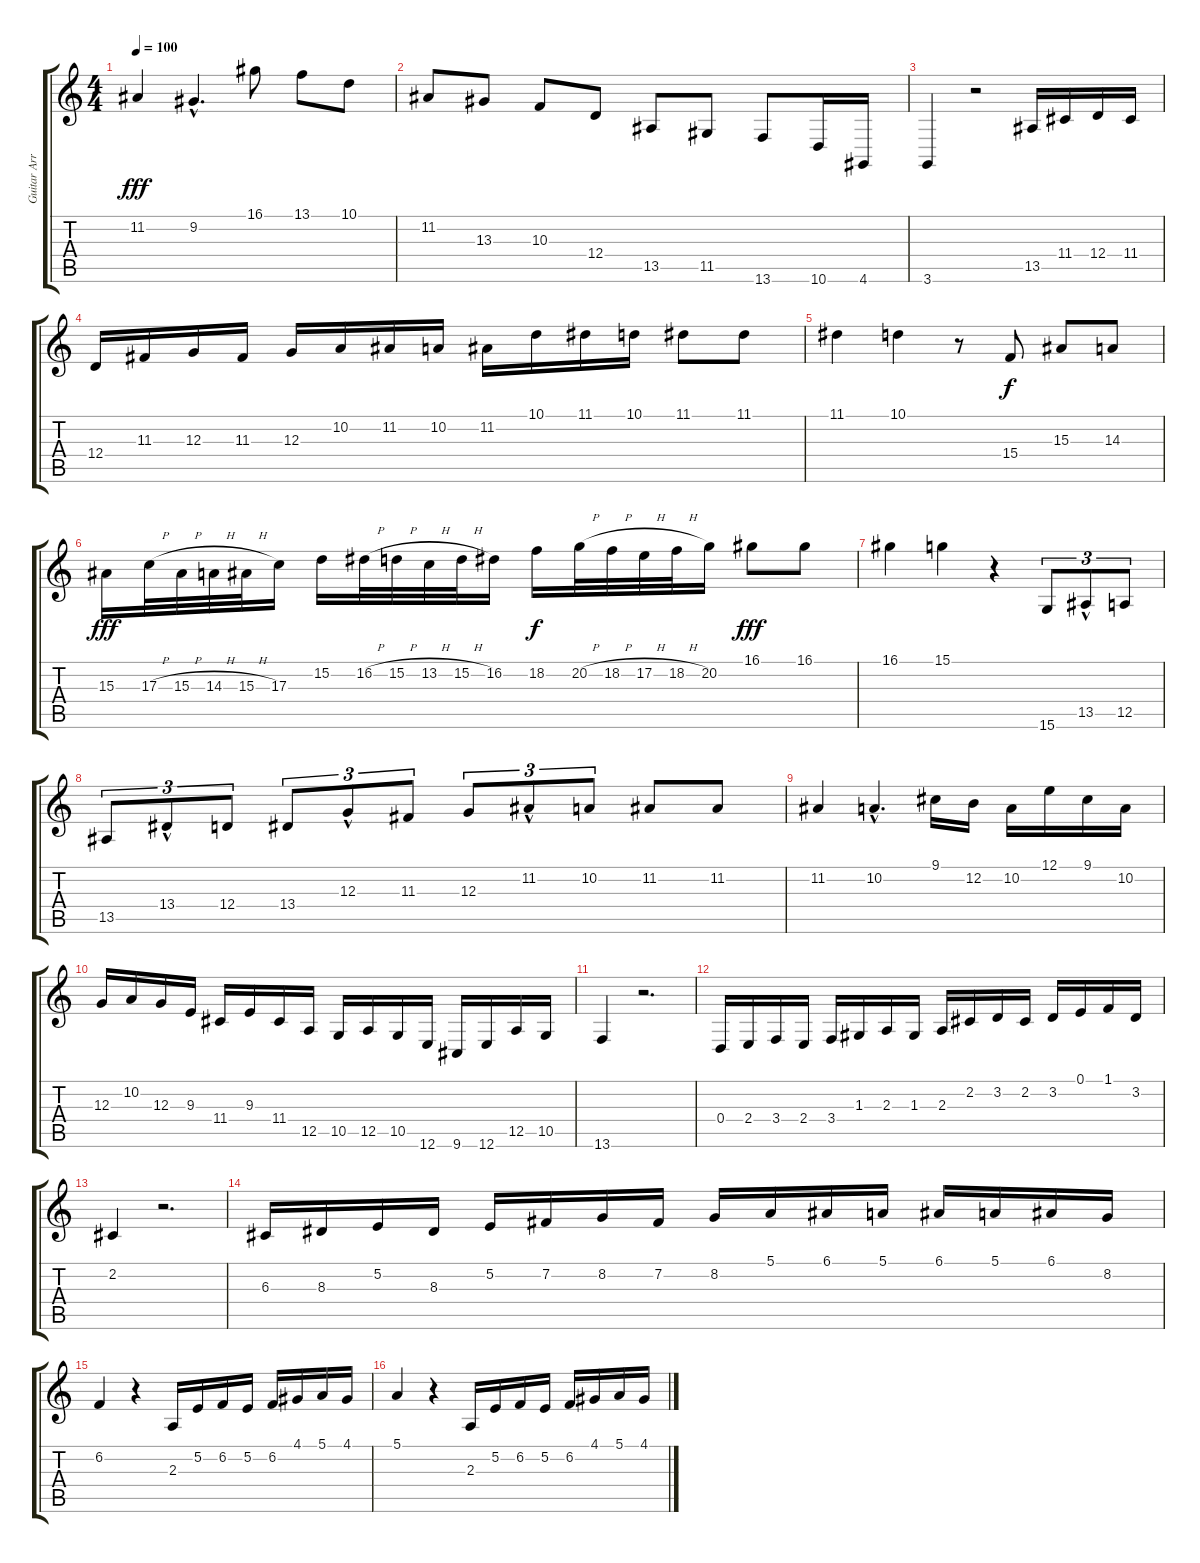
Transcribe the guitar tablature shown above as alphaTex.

\track ("Guitar Arrangement" "Guitar Arr") {instrument violin}
\staff {score tabs}
\tuning (E4 B3 G3 D3 A2 E2) {hide}
\ts (4 4)
\tempo 100
\clef g2
\ks c
11.2.4{dy fff} 9.2{hac}.4{d} 16.1.8 13.1.8 10.1.8 |
11.2.8 13.3.8 10.3.8 12.4.8 13.5.8 11.5.8 13.6.8 10.6.16 4.6.16 |
3.6.4 r.2 13.5.16 11.4.16 12.4.16 11.4.16 |
12.4.16 11.3.16 12.3.16 11.3.16 12.3.16 10.2.16 11.2.16 10.2.16 11.2.16 10.1.16 11.1.16 10.1.16 11.1.8 11.1.8 |
11.1.4 10.1.4 r.8 15.4.8{dy f} 15.3.8 14.3.8 |
15.3.16{dy fff} 17.3{h}.32 15.3{h}.32 14.3{h}.32 15.3{h}.32 17.3.16 15.2.16 16.2{h}.32 15.2{h}.32 13.2{h}.32 15.2{h}.32 16.2.16 18.2.16{dy f} 20.2{h}.32 18.2{h}.32 17.2{h}.32 18.2{h}.32 20.2.16 16.1.8{dy fff} 16.1.8 |
16.1.4 15.1.4 r.4 15.6.8{tu (3 2)} 13.5{hac}.8{tu (3 2)} 12.5.8{tu (3 2)} |
13.5.8{tu (3 2)} 13.4{hac}.8{tu (3 2)} 12.4.8{tu (3 2)} 13.4.8{tu (3 2)} 12.3{hac}.8{tu (3 2)} 11.3.8{tu (3 2)} 12.3.8{tu (3 2)} 11.2{hac}.8{tu (3 2)} 10.2.8{tu (3 2)} 11.2.8 11.2.8 |
11.2.4 10.2{hac}.4{d} 9.1.16 12.2.16 10.2.16 12.1.16 9.1.16 10.2.16 |
12.3.16 10.2.16 12.3.16 9.3.16 11.4.16 9.3.16 11.4.16 12.5.16 10.5.16 12.5.16 10.5.16 12.6.16 9.6.16 12.6.16 12.5.16 10.5.16 |
13.6.4 r.2{d} |
0.4.16 2.4.16 3.4.16 2.4.16 3.4.16 1.3.16 2.3.16 1.3.16 2.3.16 2.2.16 3.2.16 2.2.16 3.2.16 0.1.16 1.1.16 3.2.16 |
2.2.4 r.2{d} |
6.3.16 8.3.16 5.2.16 8.3.16 5.2.16 7.2.16 8.2.16 7.2.16 8.2.16 5.1.16 6.1.16 5.1.16 6.1.16 5.1.16 6.1.16 8.2.16 |
6.2.4 r.4 2.3.16 5.2.16 6.2.16 5.2.16 6.2.16 4.1.16 5.1.16 4.1.16 |
5.1.4 r.4 2.3.16 5.2.16 6.2.16 5.2.16 6.2.16 4.1.16 5.1.16 4.1.16
